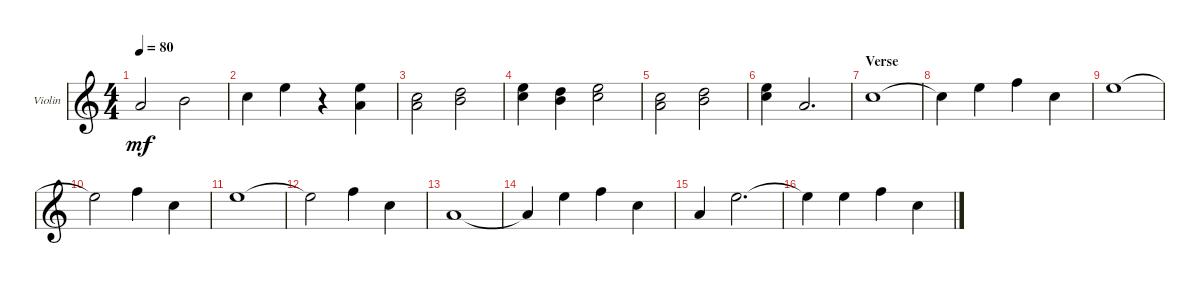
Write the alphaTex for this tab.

\defaultSystemsLayout 4
\bracketExtendMode groupsimilarinstruments
\firstSystemTrackNameOrientation horizontal
\otherSystemsTrackNameOrientation horizontal
\track ("Violin" "Violin") {instrument violin}
\staff {score}
\tuning (E5 A4 D4 G3)
\ts (4 4)
\tempo 80
\clef g2
\ks c
0.2.2{dy mf} 2.2.2 |
3.2.4 0.1.4 r.4 (0.2 0.1).4 |
(0.2 10.3).2 (9.3 5.2).2 |
(10.3 0.1).4 (9.3 5.2).4 (10.3 0.1).2 |
(0.2 10.3).2 (9.3 5.2).2 |
(10.3 0.1).4 0.2.2{d} |
\section ("" "Verse")
3.2.1 |
3.2{t}.4 0.1.4 1.1.4 3.2.4 |
0.1.1 |
0.1{t}.2 1.1.4 3.2.4 |
0.1.1 |
0.1{t}.2 1.1.4 3.2.4 |
0.2.1 |
0.2{t}.4 0.1.4 1.1.4 3.2.4 |
0.2.4 0.1.2{d} |
0.1{t}.4 0.1.4 1.1.4 3.2.4
